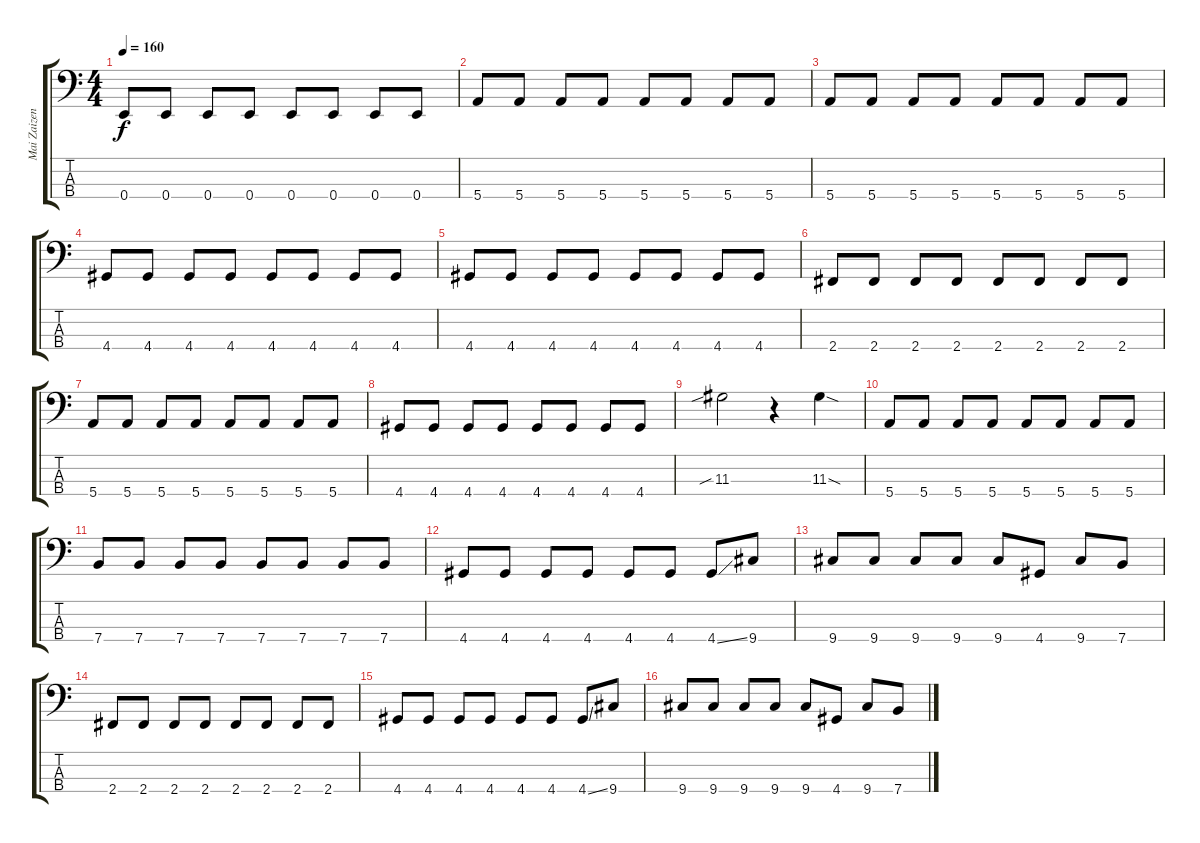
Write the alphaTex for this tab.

\track ("Mai Zaizen (Bass)" "Mai Zaizen") {instrument electricbassfinger}
\staff {score tabs}
\tuning (G2 D2 A1 E1) {hide}
\ts (4 4)
\tempo 160
\clef f4
\ks c
0.4.8{dy f} 0.4.8 0.4.8 0.4.8 0.4.8 0.4.8 0.4.8 0.4.8 |
5.4.8 5.4.8 5.4.8 5.4.8 5.4.8 5.4.8 5.4.8 5.4.8 |
5.4.8 5.4.8 5.4.8 5.4.8 5.4.8 5.4.8 5.4.8 5.4.8 |
4.4.8 4.4.8 4.4.8 4.4.8 4.4.8 4.4.8 4.4.8 4.4.8 |
4.4.8 4.4.8 4.4.8 4.4.8 4.4.8 4.4.8 4.4.8 4.4.8 |
2.4.8 2.4.8 2.4.8 2.4.8 2.4.8 2.4.8 2.4.8 2.4.8 |
5.4.8 5.4.8 5.4.8 5.4.8 5.4.8 5.4.8 5.4.8 5.4.8 |
4.4.8 4.4.8 4.4.8 4.4.8 4.4.8 4.4.8 4.4.8 4.4.8 |
11.3{sib}.2 r.4 11.3{sod}.4 |
5.4.8 5.4.8 5.4.8 5.4.8 5.4.8 5.4.8 5.4.8 5.4.8 |
7.4.8 7.4.8 7.4.8 7.4.8 7.4.8 7.4.8 7.4.8 7.4.8 |
4.4.8 4.4.8 4.4.8 4.4.8 4.4.8 4.4.8 4.4{ss}.8 9.4.8 |
9.4.8 9.4.8 9.4.8 9.4.8 9.4.8 4.4.8 9.4.8 7.4.8 |
2.4.8 2.4.8 2.4.8 2.4.8 2.4.8 2.4.8 2.4.8 2.4.8 |
4.4.8 4.4.8 4.4.8 4.4.8 4.4.8 4.4.8 4.4{ss}.8 9.4.8 |
9.4.8 9.4.8 9.4.8 9.4.8 9.4.8 4.4.8 9.4.8 7.4.8
